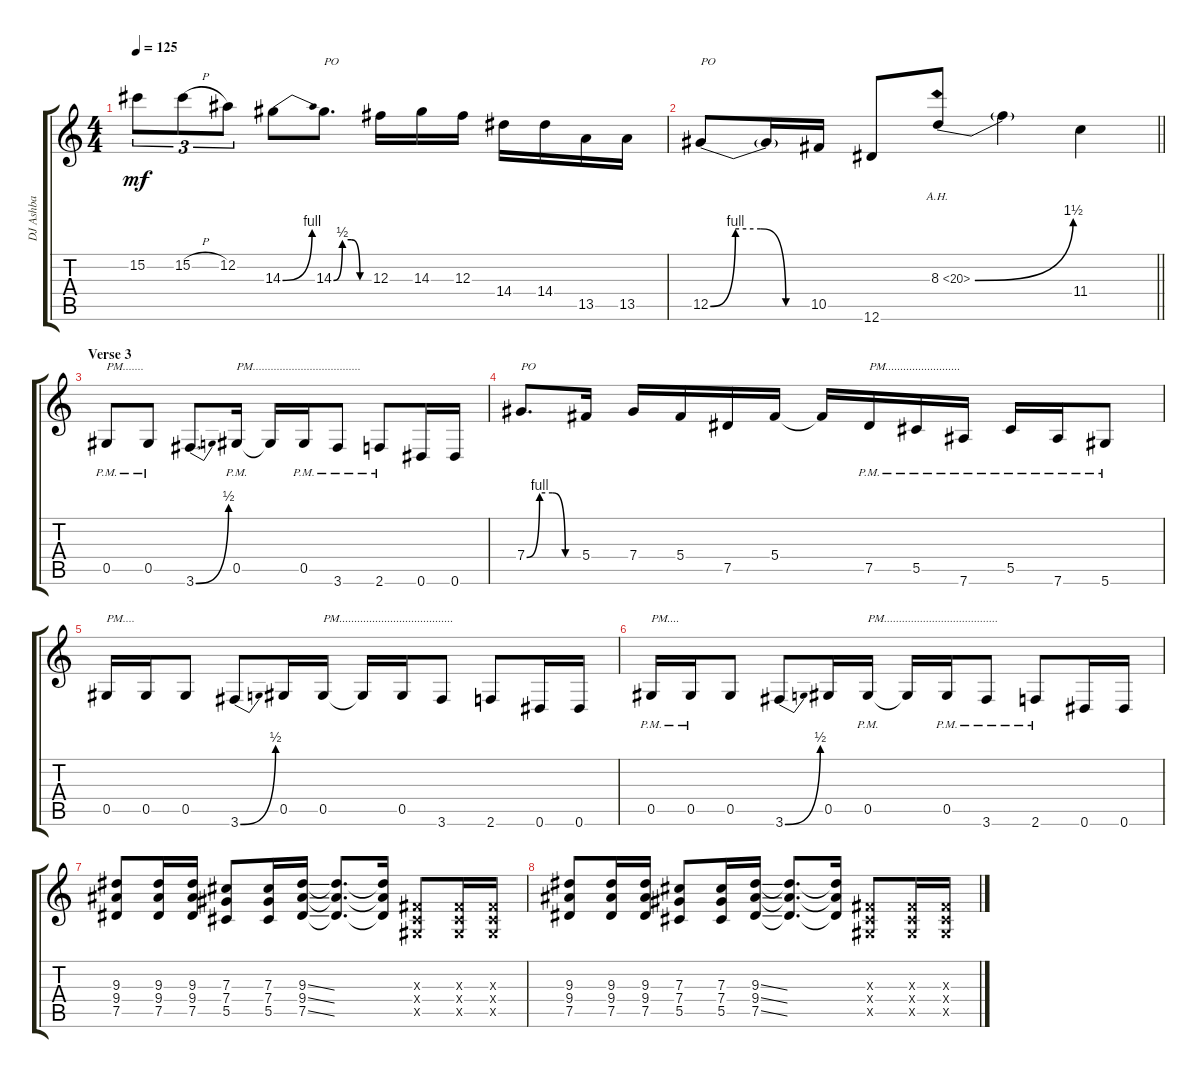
\track ("DJ Ashba" "DJ Ashba") {instrument overdrivenguitar}
\staff {score tabs}
\tuning (Eb4 Bb3 Gb3 Db3 Ab2 Eb2) {hide}
\ts (4 4)
\tempo 125
\clef g2
\ks c
15.2{t}.8{tu (3 2) dy mf} 15.2{h}.8{tu (3 2)} 12.2.8{tu (3 2)} 14.3{be (bend 0 0 60 4)}.8 14.3{be (custom 0 0 15 2 30 2 45 0 60 0)}.8{d txt "PO"} 12.3.16 14.3.16 12.3.16 14.4.16 14.4.16 13.5.16 13.5.16 |
\barLineRight lightlight
12.5{be (custom 0 0 15 4 30 4 45 0 60 0)}.8{txt "PO"} 12.5{t}.16 10.5.16 12.6.8 8.3{be (bend 0 0 60 6) ah 12}.8 8.3{t}.4 11.4.4 |
\section ("" "Verse 3")
0.5{pm}.8{txt "PM......."} 0.5{pm}.8 3.6{be (bend 0 0 60 2)}.8{d} 0.5{pm}.16{txt "PM...................................."} 0.5{t}.16 0.5{pm}.16 3.6{pm}.8 2.6{pm}.8 0.6.16 0.6.16 |
7.4{be (custom 0 0 15 4 30 4 45 0 60 0)}.8{d txt "PO"} 5.4.16 7.4.16 5.4.16 7.5.16 5.4.16 5.4{t}.16 7.5{pm}.16{txt "PM........................."} 5.5{pm}.16 7.6{pm}.16 5.5{pm}.16 7.6{pm}.16 5.6{pm}.8 |
0.5.16{txt "PM...."} 0.5.16 0.5.8 3.6{be (bend 0 0 60 2)}.8 0.5.16 0.5.16{txt "PM......................................"} 0.5{t}.16 0.5.16 3.6.8 2.6.8 0.6.16 0.6.16 |
0.5{pm}.16{txt "PM...."} 0.5{pm}.16 0.5.8 3.6{be (bend 0 0 60 2)}.8 0.5.16 0.5{pm}.16{txt "PM......................................"} 0.5{t}.16 0.5{pm}.16 3.6{pm}.8 2.6{pm}.8 0.6.16 0.6.16 |
(9.3 9.4 7.5).8 (9.3 9.4 7.5).16 (9.3 9.4 7.5).16 (7.3 7.4 5.5).8 (7.3 7.4 5.5).16 (9.3{ss} 9.4{ss} 7.5{ss}).16 (9.3{t} 9.4{t} 7.5{t}).8{d} (9.3{t} 9.4{t} 7.5{t}).16 (0.3{x} 0.4{x} 0.5{x}).8 (0.3{x} 0.4{x} 0.5{x}).16 (0.3{x} 0.4{x} 0.5{x}).16 |
(9.3 9.4 7.5).8 (9.3 9.4 7.5).16 (9.3 9.4 7.5).16 (7.3 7.4 5.5).8 (7.3 7.4 5.5).16 (9.3{ss} 9.4{ss} 7.5{ss}).16 (9.3{t} 9.4{t} 7.5{t}).8{d} (9.3{t} 9.4{t} 7.5{t}).16 (0.3{x} 0.4{x} 0.5{x}).8 (0.3{x} 0.4{x} 0.5{x}).16 (0.3{x} 0.4{x} 0.5{x}).16
